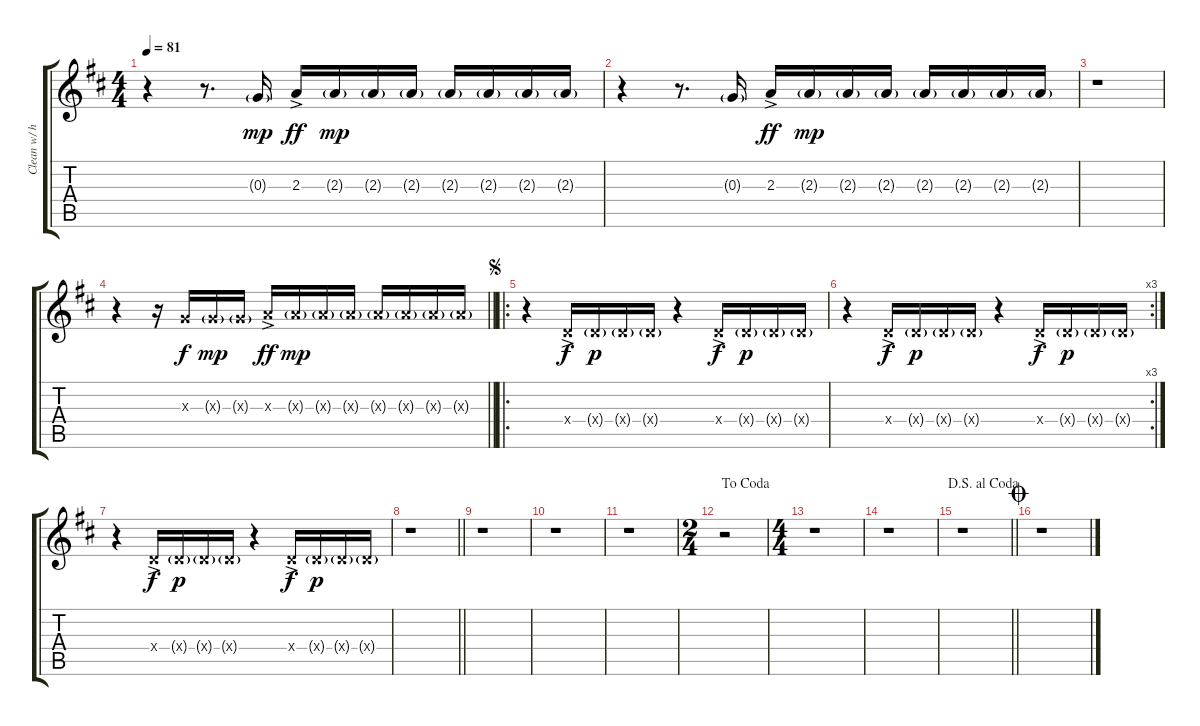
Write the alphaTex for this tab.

\track ("Clean w/ heavy delay" "Clean w/ h") {instrument electricguitarclean}
\staff {score tabs}
\tuning (E4 B3 G3 D3 A2 E2) {hide}
\ts (4 4)
\tempo 81
\clef g2
\ks d
r.4{dy mp instrument electricguitarclean} r.8{d} 0.3{g}.16 2.3{ac}.16{dy ff} 2.3{g}.16{dy mp} 2.3{g}.16 2.3{g}.16 2.3{g}.16 2.3{g}.16 2.3{g}.16 2.3{g}.16 |
r.4 r.8{d} 0.3{g}.16 2.3{ac}.16{dy ff} 2.3{g}.16{dy mp} 2.3{g}.16 2.3{g}.16 2.3{g}.16 2.3{g}.16 2.3{g}.16 2.3{g}.16 |
r.1 |
\barLineRight lightlight
r.4 r.16 0.3{x}.16{dy f} 0.3{g x}.16{dy mp} 0.3{g x}.16 2.3{ac x}.16{dy ff} 2.3{g x}.16{dy mp} 2.3{g x}.16 2.3{g x}.16 2.3{g x}.16 2.3{g x}.16 2.3{g x}.16 2.3{g x}.16 |
\ro
\jump segno
r.4 0.4{ac x}.16{dy f} 0.4{g x}.16{dy p} 0.4{g x}.16 0.4{g x}.16 r.4 0.4{ac x}.16{dy f} 0.4{g x}.16{dy p} 0.4{g x}.16 0.4{g x}.16 |
\rc 3
r.4 0.4{ac x}.16{dy f} 0.4{g x}.16{dy p} 0.4{g x}.16 0.4{g x}.16 r.4 0.4{ac x}.16{dy f} 0.4{g x}.16{dy p} 0.4{g x}.16 0.4{g x}.16 |
r.4 0.4{ac x}.16{dy f} 0.4{g x}.16{dy p} 0.4{g x}.16 0.4{g x}.16 r.4 0.4{ac x}.16{dy f} 0.4{g x}.16{dy p} 0.4{g x}.16 0.4{g x}.16 |
\barLineRight lightlight
r.1 |
r.1 |
r.1 |
r.1 |
\ts (2 4)
\jump dacoda
r.2 |
\ts (4 4)
r.1 |
r.1 |
\jump dalsegnoalcoda
\barLineRight lightlight
r.1 |
\jump coda
r.1
